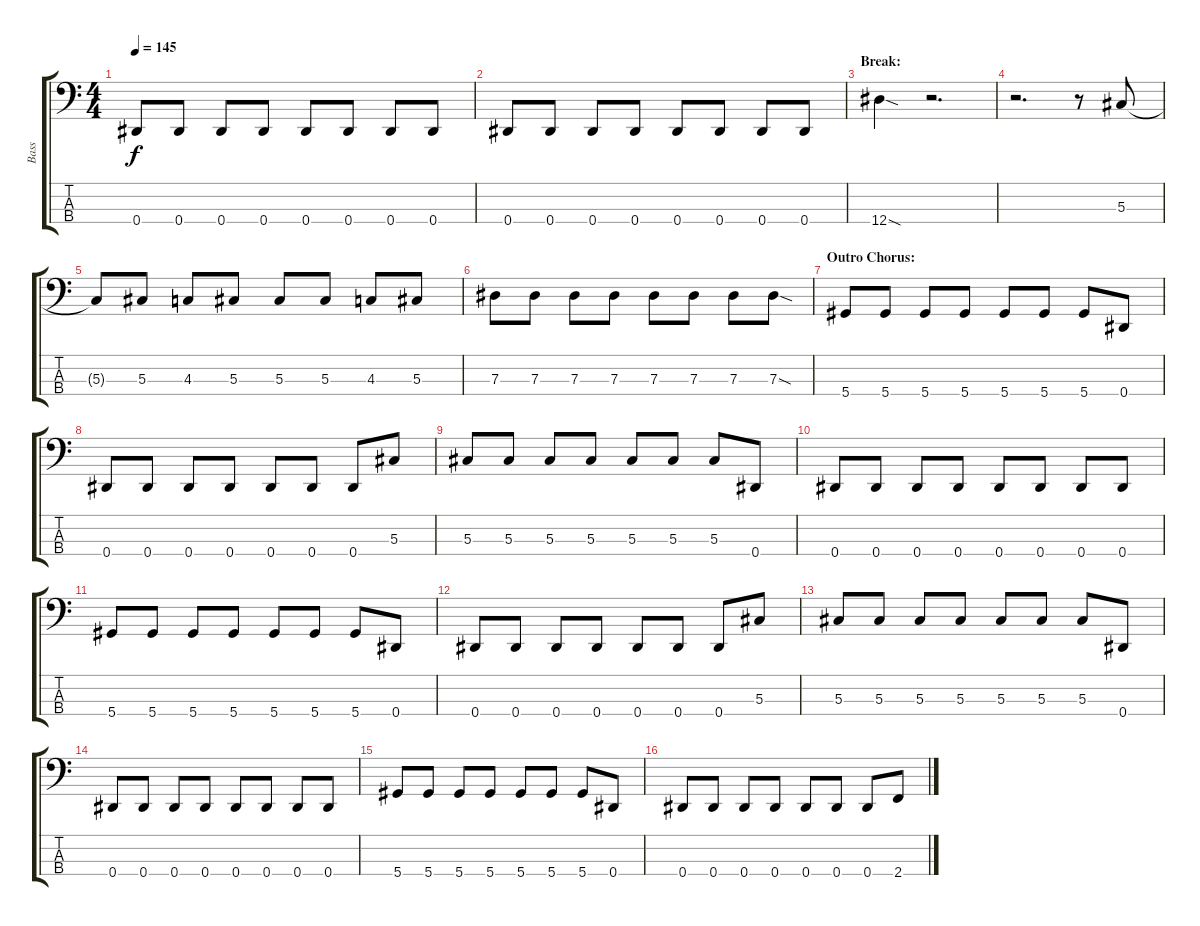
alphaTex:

\track ("Bass" "Bass") {instrument electricbasspick}
\staff {score tabs}
\tuning (Gb2 Db2 Ab1 Eb1) {hide}
\ts (4 4)
\tempo 145
\clef f4
\ks c
0.4.8{dy f} 0.4.8 0.4.8 0.4.8 0.4.8 0.4.8 0.4.8 0.4.8 |
0.4.8 0.4.8 0.4.8 0.4.8 0.4.8 0.4.8 0.4.8 0.4.8 |
\section ("" "Break:")
12.4{sod}.4 r.2{d} |
r.2{d} r.8 5.3.8 |
5.3{t}.8 5.3.8 4.3.8 5.3.8 5.3.8 5.3.8 4.3.8 5.3.8 |
7.3.8 7.3.8 7.3.8 7.3.8 7.3.8 7.3.8 7.3.8 7.3{sod}.8 |
\section ("" "Outro Chorus:")
5.4.8 5.4.8 5.4.8 5.4.8 5.4.8 5.4.8 5.4.8 0.4.8 |
0.4.8 0.4.8 0.4.8 0.4.8 0.4.8 0.4.8 0.4.8 5.3.8 |
5.3.8 5.3.8 5.3.8 5.3.8 5.3.8 5.3.8 5.3.8 0.4.8 |
0.4.8 0.4.8 0.4.8 0.4.8 0.4.8 0.4.8 0.4.8 0.4.8 |
5.4.8 5.4.8 5.4.8 5.4.8 5.4.8 5.4.8 5.4.8 0.4.8 |
0.4.8 0.4.8 0.4.8 0.4.8 0.4.8 0.4.8 0.4.8 5.3.8 |
5.3.8 5.3.8 5.3.8 5.3.8 5.3.8 5.3.8 5.3.8 0.4.8 |
0.4.8 0.4.8 0.4.8 0.4.8 0.4.8 0.4.8 0.4.8 0.4.8 |
5.4.8 5.4.8 5.4.8 5.4.8 5.4.8 5.4.8 5.4.8 0.4.8 |
0.4.8 0.4.8 0.4.8 0.4.8 0.4.8 0.4.8 0.4.8 2.4.8
